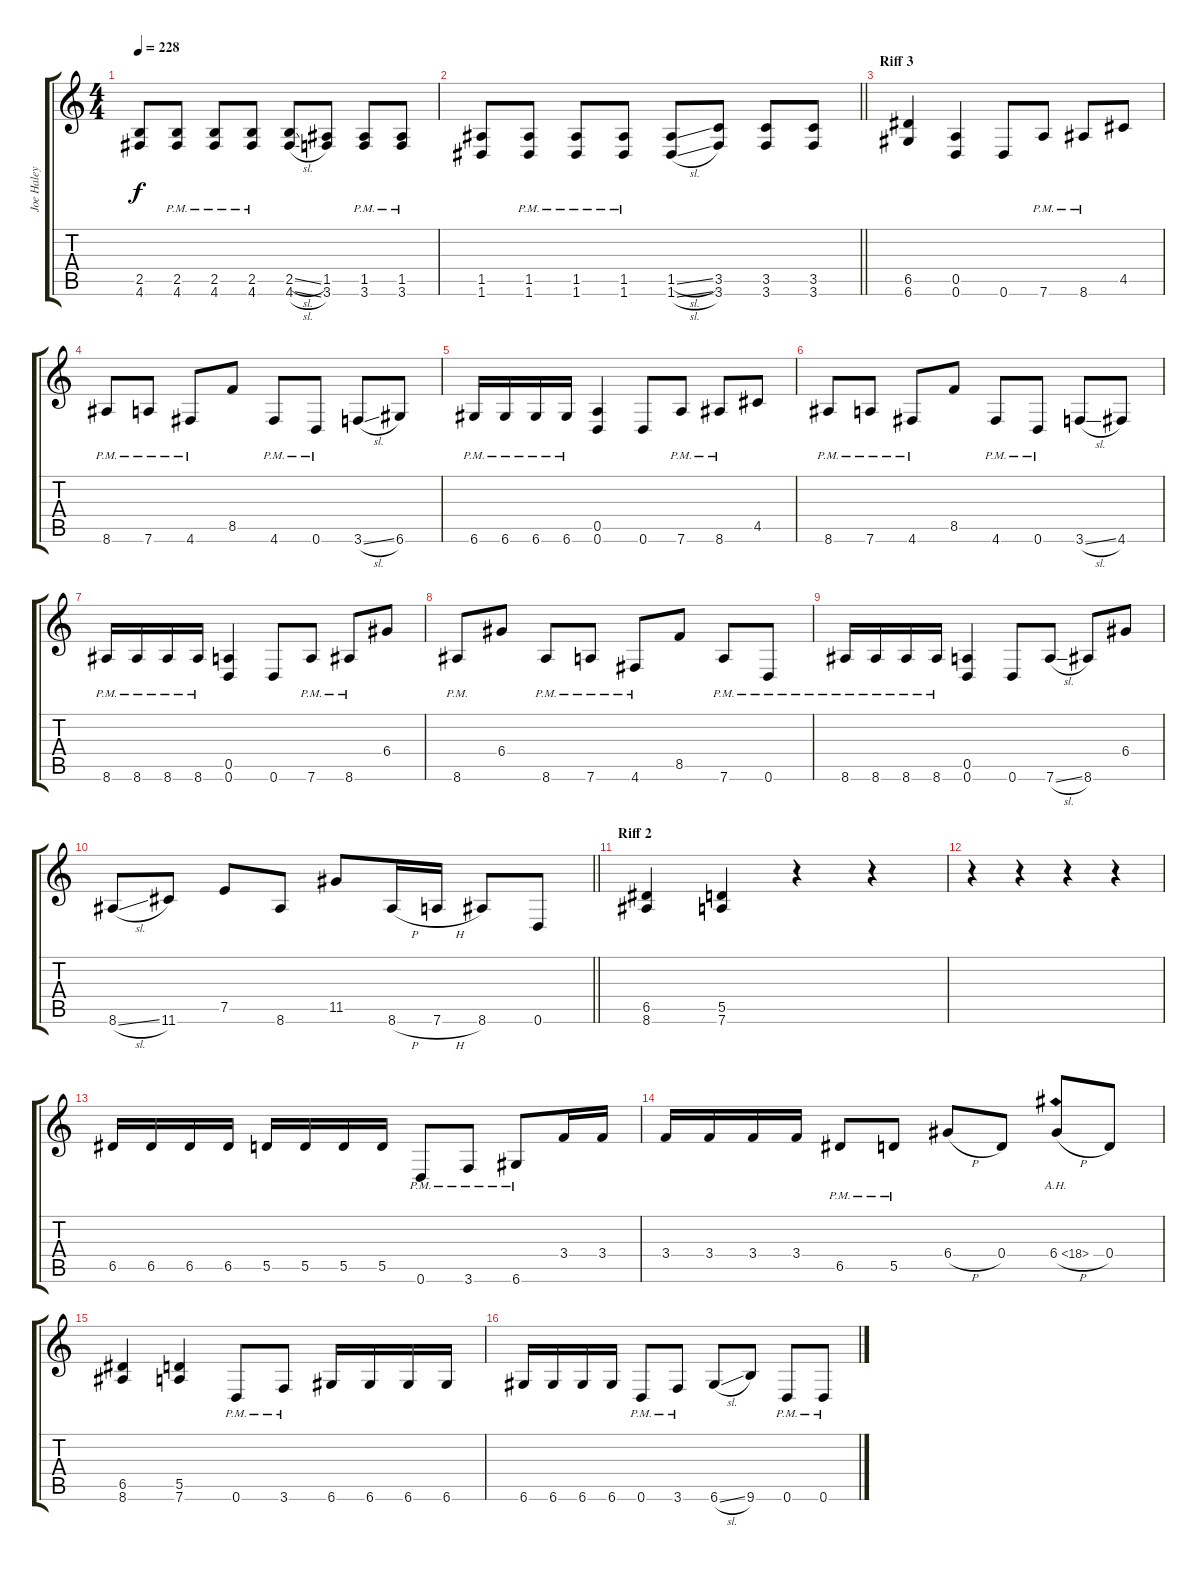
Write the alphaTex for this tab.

\track ("Joe Haley" "Joe Haley") {instrument distortionguitar}
\staff {score tabs}
\tuning (E4 B3 G3 D3 A2 D2) {hide}
\ts (4 4)
\tempo 228
\clef g2
\ks c
(2.5 4.6).8{dy f} (2.5{pm} 4.6{pm}).8 (2.5{pm} 4.6{pm}).8 (2.5{pm} 4.6{pm}).8 (2.5{sl} 4.6{sl}).8 (1.5 3.6).8 (1.5{pm} 3.6{pm}).8 (1.5{pm} 3.6{pm}).8 |
\barLineRight lightlight
(1.5 1.6).8 (1.5{pm} 1.6{pm}).8 (1.5{pm} 1.6{pm}).8 (1.5{pm} 1.6{pm}).8 (1.5{sl} 1.6{sl}).8 (3.5 3.6).8 (3.5 3.6).8 (3.5 3.6).8 |
\section ("" "Riff 3")
(6.5 6.6).4 (0.5 0.6).4 0.6.8 7.6{pm}.8 8.6{pm}.8 4.5.8 |
8.6{pm}.8 7.6{pm}.8 4.6{pm}.8 8.5.8 4.6{pm}.8 0.6{pm}.8 3.6{sl}.8 6.6.8 |
6.6{pm}.16 6.6{pm}.16 6.6{pm}.16 6.6{pm}.16 (0.5 0.6).4 0.6.8 7.6{pm}.8 8.6{pm}.8 4.5.8 |
8.6{pm}.8 7.6{pm}.8 4.6{pm}.8 8.5.8 4.6{pm}.8 0.6{pm}.8 3.6{sl}.8 4.6.8 |
8.6{pm}.16 8.6{pm}.16 8.6{pm}.16 8.6{pm}.16 (0.5 0.6).4 0.6.8 7.6{pm}.8 8.6{pm}.8 6.4.8 |
8.6{pm}.8 6.4.8 8.6{pm}.8 7.6{pm}.8 4.6{pm}.8 8.5.8 7.6{pm}.8 0.6{pm}.8 |
8.6{pm}.16 8.6{pm}.16 8.6{pm}.16 8.6{pm}.16 (0.5 0.6).4 0.6.8 7.6{sl}.8 8.6.8 6.4.8 |
\barLineRight lightlight
8.6{sl}.8 11.6.8 7.5.8 8.6.8 11.5.8 8.6{h}.16 7.6{h}.16 8.6.8 0.6.8 |
\section ("" "Riff 2")
(6.5 8.6).4 (5.5 7.6).4 r.4 r.4 |
r.4 r.4 r.4 r.4 |
6.5.16 6.5.16 6.5.16 6.5.16 5.5.16 5.5.16 5.5.16 5.5.16 0.6{pm}.8 3.6{pm}.8 6.6{pm}.8 3.4.16 3.4.16 |
3.4.16 3.4.16 3.4.16 3.4.16 6.5{pm}.8 5.5{pm}.8 6.4{h}.8 0.4.8 6.4{ah 12 h}.8 0.4.8 |
(6.5 8.6).4 (5.5 7.6).4 0.6{pm}.8 3.6{pm}.8 6.6.16 6.6.16 6.6.16 6.6.16 |
6.6.16 6.6.16 6.6.16 6.6.16 0.6{pm}.8 3.6{pm}.8 6.6{sl}.8 9.6.8 0.6{pm}.8 0.6{pm}.8
